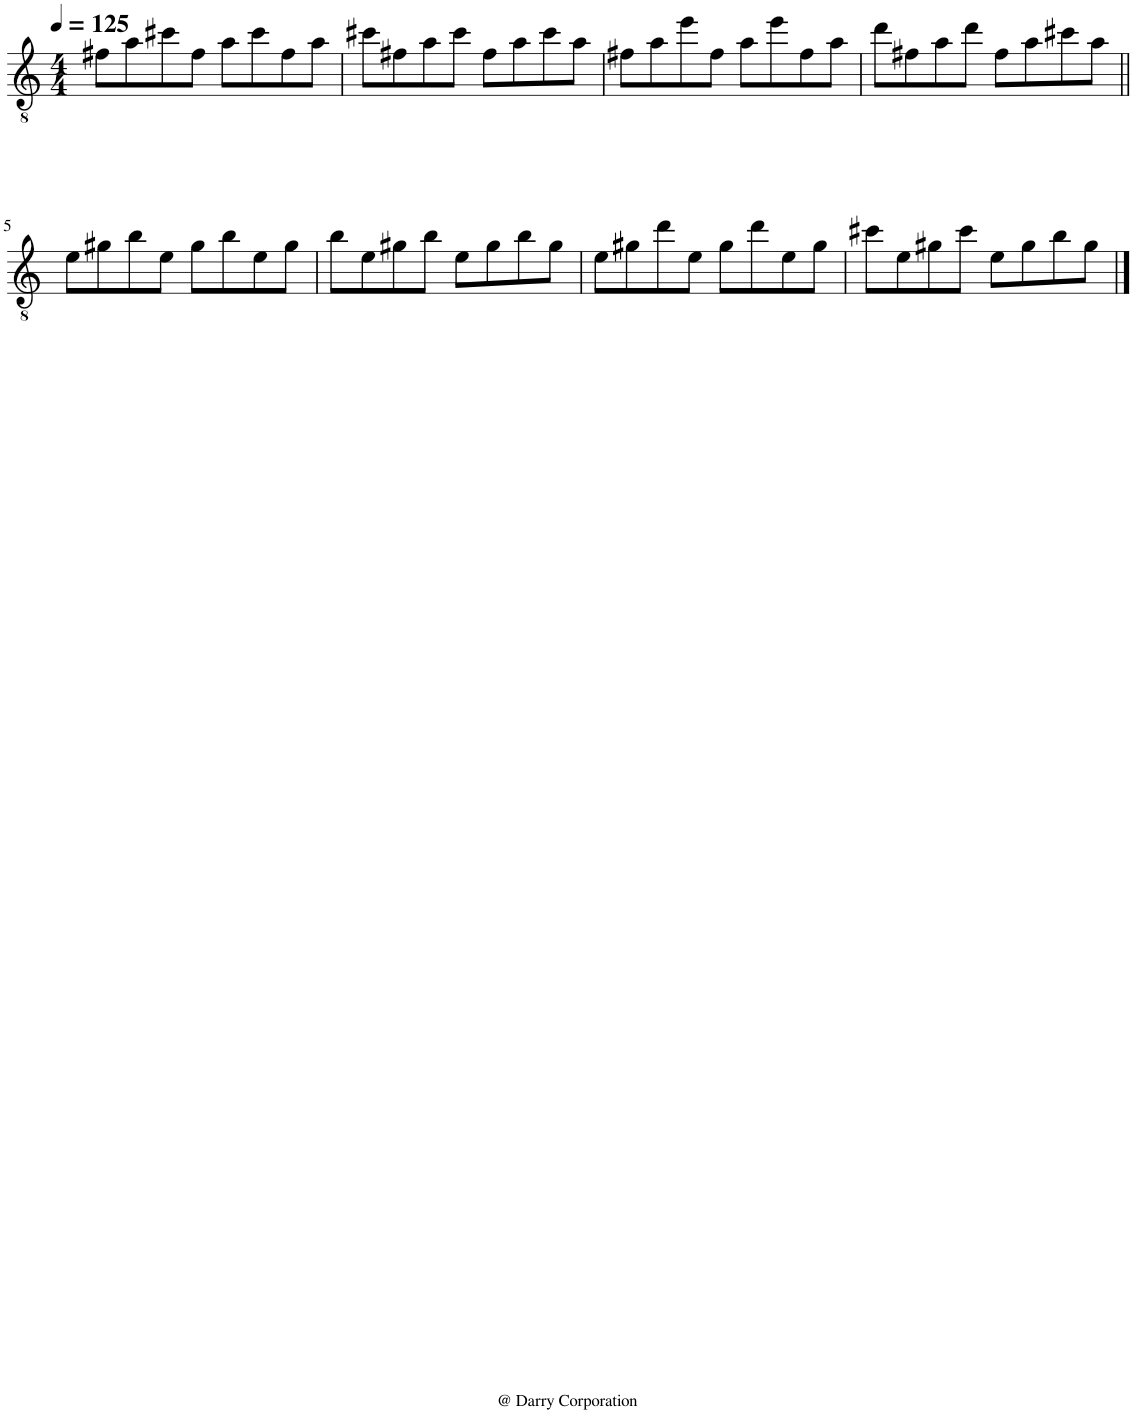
**kern
*part1
*staff1
*I"Guitar 1
*clefGv2
*k[]
*M4/4
*MM125
=1
8f#X\L
8a\
8cc#X\
8f#\J
8a\L
8cc#\
8f#\
8a\J
=2
8cc#X\L
8f#X\
8a\
8cc#\J
8f#\L
8a\
8cc#\
8a\J
=3
8f#X\L
8a\
8ee\
8f#\J
8a\L
8ee\
8f#\
8a\J
=4
8dd\L
8f#X\
8a\
8dd\J
8f#\L
8a\
8cc#X\
8a\J
!!LO:LB:g=z
=5||
8e\L
8g#X\
8b\
8e\J
8g#\L
8b\
8e\
8g#\J
=6
8b\L
8e\
8g#X\
8b\J
8e\L
8g#\
8b\
8g#\J
=7
8e\L
8g#X\
8dd\
8e\J
8g#\L
8dd\
8e\
8g#\J
=8
8cc#X\L
8e\
8g#X\
8cc#\J
8e\L
8g#\
8b\
8g#\J
==
*-
